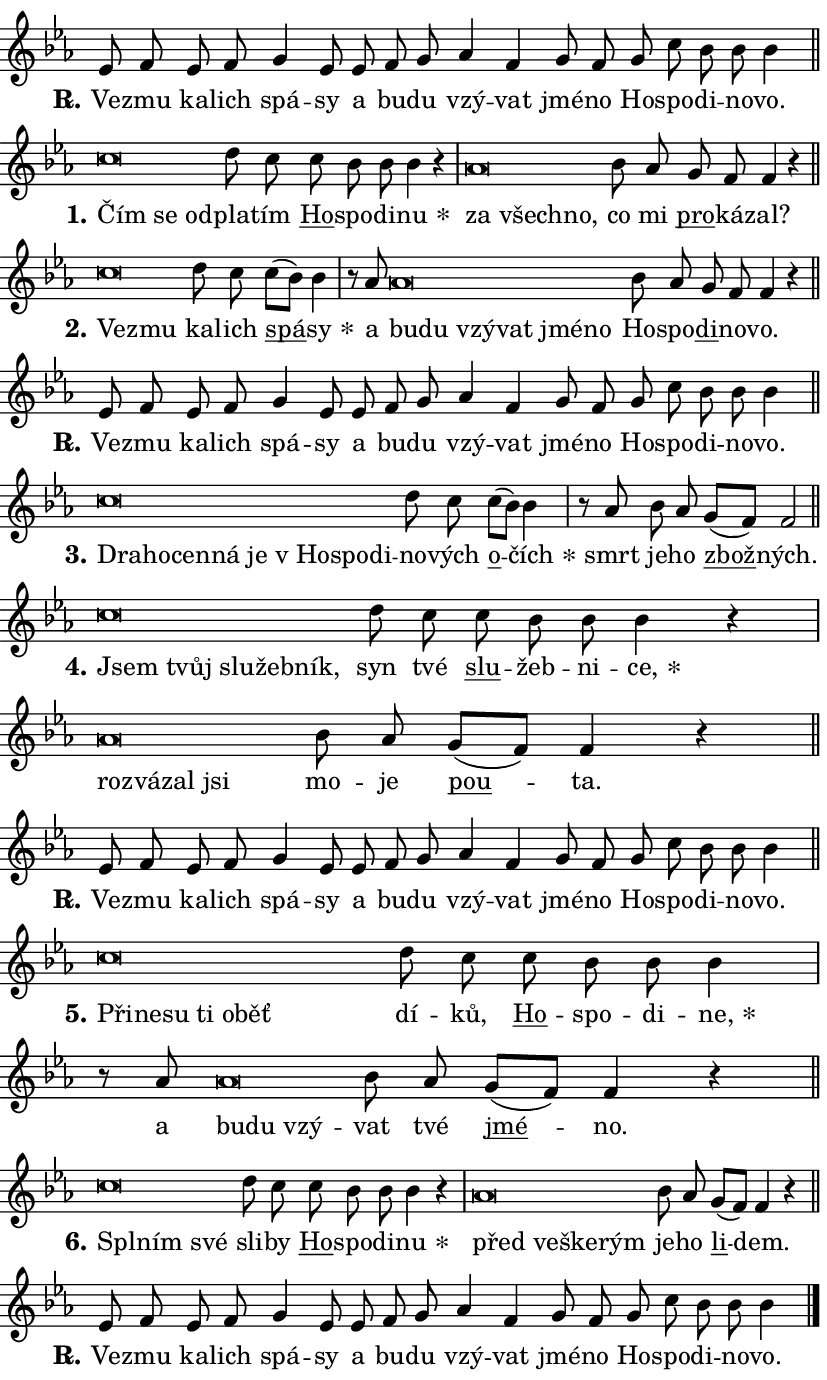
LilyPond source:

\version "2.24.0"
\header { tagline = "" }
\paper {
  indent = 0\cm
  top-margin = 0\cm
  right-margin = 0.13\cm % to fit lyric hyphens
  bottom-margin = 0\cm
  left-margin = 0\cm
  paper-width = 14\cm
  page-breaking = #ly:one-page-breaking
  system-system-spacing.basic-distance = #11
  score-system-spacing.basic-distance = #11
  ragged-last = ##f
}


%% Author: Thomas Morley
%% https://lists.gnu.org/archive/html/lilypond-user/2020-05/msg00002.html
#(define (line-position grob)
"Returns position of @var[grob} in current system:
   @code{'start}, if at first time-step
   @code{'end}, if at last time-step
   @code{'middle} otherwise
"
  (let* ((col (ly:item-get-column grob))
         (ln (ly:grob-object col 'left-neighbor))
         (rn (ly:grob-object col 'right-neighbor))
         (col-to-check-left (if (ly:grob? ln) ln col))
         (col-to-check-right (if (ly:grob? rn) rn col))
         (break-dir-left
           (and
             (ly:grob-property col-to-check-left 'non-musical #f)
             (ly:item-break-dir col-to-check-left)))
         (break-dir-right
           (and
             (ly:grob-property col-to-check-right 'non-musical #f)
             (ly:item-break-dir col-to-check-right))))
        (cond ((eqv? 1 break-dir-left) 'start)
              ((eqv? -1 break-dir-right) 'end)
              (else 'middle))))

#(define (tranparent-at-line-position vctor)
  (lambda (grob)
  "Relying on @code{line-position} select the relevant enry from @var{vctor}.
Used to determine transparency,"
    (case (line-position grob)
      ((end) (not (vector-ref vctor 0)))
      ((middle) (not (vector-ref vctor 1)))
      ((start) (not (vector-ref vctor 2))))))

noteHeadBreakVisibility =
#(define-music-function (break-visibility)(vector?)
"Makes @code{NoteHead}s transparent relying on @var{break-visibility}"
#{
  \override NoteHead.transparent =
    #(tranparent-at-line-position break-visibility)
#})

#(define delete-ledgers-for-transparent-note-heads
  (lambda (grob)
    "Reads whether a @code{NoteHead} is transparent.
If so this @code{NoteHead} is removed from @code{'note-heads} from
@var{grob}, which is supposed to be @code{LedgerLineSpanner}.
As a result ledgers are not printed for this @code{NoteHead}"
    (let* ((nhds-array (ly:grob-object grob 'note-heads))
           (nhds-list
             (if (ly:grob-array? nhds-array)
                 (ly:grob-array->list nhds-array)
                 '()))
           ;; Relies on the transparent-property being done before
           ;; Staff.LedgerLineSpanner.after-line-breaking is executed.
           ;; This is fragile ...
           (to-keep
             (remove
               (lambda (nhd)
                 (ly:grob-property nhd 'transparent #f))
               nhds-list)))
      ;; TODO find a better method to iterate over grob-arrays, similiar
      ;; to filter/remove etc for lists
      ;; For now rebuilt from scratch
      (set! (ly:grob-object grob 'note-heads)  '())
      (for-each
        (lambda (nhd)
          (ly:pointer-group-interface::add-grob grob 'note-heads nhd))
        to-keep))))

squashNotes = {
  \override NoteHead.X-extent = #'(-0.2 . 0.2)
  \override NoteHead.Y-extent = #'(-0.75 . 0)
  \override NoteHead.stencil =
    #(lambda (grob)
       (let ((pos (ly:grob-property grob 'staff-position)))
         (begin
           (if (< pos -7) (display "ERROR: Lower brevis then expected\n") (display ""))
           (if (<= pos -6) ly:text-interface::print ly:note-head::print))))
}
unSquashNotes = {
  \revert NoteHead.X-extent
  \revert NoteHead.Y-extent
  \revert NoteHead.stencil
}

hideNotes = \noteHeadBreakVisibility #begin-of-line-visible
unHideNotes = \noteHeadBreakVisibility #all-visible

% work-around for resetting accidentals
% https://lilypond.org/doc/v2.23/Documentation/notation/displaying-rhythms#unmetered-music
cadenzaMeasure = {
  \cadenzaOff
  \partial 1024 s1024
  \cadenzaOn
}

#(define-markup-command (accent layout props text) (markup?)
  "Underline accented syllable"
  (interpret-markup layout props
    #{\markup \override #'(offset . 4.3) \underline { #text }#}))

responsum = \markup \concat {
  "R" \hspace #-1.05 \path #0.1 #'((moveto 0 0.07) (lineto 0.9 0.8)) \hspace #0.05 "."
}

spaceSize = #0.6828661417322834 % exact space size for TeX Gyre Schola

\layout {
  \context {
    \Staff
    \remove "Time_signature_engraver"
    \override LedgerLineSpanner.after-line-breaking = #delete-ledgers-for-transparent-note-heads
  }
  \context {
    \Lyrics {
      \override LyricSpace.minimum-distance = \spaceSize
      \override LyricText.font-name = #"TeX Gyre Schola"
      \override LyricText.font-size = 1
      \override StanzaNumber.font-name = #"TeX Gyre Schola Bold"
      \override StanzaNumber.font-size = 1
    }
  }
  \context {
    \Score 
    \override NoteHead.text =
      #(lambda (grob) 
        (let ((pos (ly:grob-property grob 'staff-position)))
          #{\markup {
            \combine
              \halign #-0.55 \raise #(if (= pos -6) 0 0.5) \override #'(thickness . 2) \draw-line #'(3.2 . 0)
              \musicglyph "noteheads.sM1"
          }#}))
  }
}

% magnetic-lyrics.ily
%
%   written by
%     Jean Abou Samra <jean@abou-samra.fr>
%     Werner Lemberg <wl@gnu.org>
%
%   adapted by
%     Jiri Hon <jiri.hon@gmail.com>
%
% Version 2022-Apr-15

% https://www.mail-archive.com/lilypond-user@gnu.org/msg149350.html

#(define (Left_hyphen_pointer_engraver context)
   "Collect syllable-hyphen-syllable occurrences in lyrics and store
them in properties.  This engraver only looks to the left.  For
example, if the lyrics input is @code{foo -- bar}, it does the
following.

@itemize @bullet
@item
Set the @code{text} property of the @code{LyricHyphen} grob between
@q{foo} and @q{bar} to @code{foo}.

@item
Set the @code{left-hyphen} property of the @code{LyricText} grob with
text @q{foo} to the @code{LyricHyphen} grob between @q{foo} and
@q{bar}.
@end itemize

Use this auxiliary engraver in combination with the
@code{lyric-@/text::@/apply-@/magnetic-@/offset!} hook."
   (let ((hyphen #f)
         (text #f))
     (make-engraver
      (acknowledgers
       ((lyric-syllable-interface engraver grob source-engraver)
        (set! text grob)))
      (end-acknowledgers
       ((lyric-hyphen-interface engraver grob source-engraver)
        ;(when (not (grob::has-interface grob 'lyric-space-interface))
          (set! hyphen grob)));)
      ((stop-translation-timestep engraver)
       (when (and text hyphen)
         (ly:grob-set-object! text 'left-hyphen hyphen))
       (set! text #f)
       (set! hyphen #f)))))

#(define (lyric-text::apply-magnetic-offset! grob)
   "If the space between two syllables is less than the value in
property @code{LyricText@/.details@/.squash-threshold}, move the right
syllable to the left so that it gets concatenated with the left
syllable.

Use this function as a hook for
@code{LyricText@/.after-@/line-@/breaking} if the
@code{Left_@/hyphen_@/pointer_@/engraver} is active."
   (let ((hyphen (ly:grob-object grob 'left-hyphen #f)))
     (when hyphen
       (let ((left-text (ly:spanner-bound hyphen LEFT)))
         (when (grob::has-interface left-text 'lyric-syllable-interface)
           (let* ((common (ly:grob-common-refpoint grob left-text X))
                  (this-x-ext (ly:grob-extent grob common X))
                  (left-x-ext
                   (begin
                     ;; Trigger magnetism for left-text.
                     (ly:grob-property left-text 'after-line-breaking)
                     (ly:grob-extent left-text common X)))
                  ;; `delta` is the gap width between two syllables.
                  (delta (- (interval-start this-x-ext)
                            (interval-end left-x-ext)))
                  (details (ly:grob-property grob 'details))
                  (threshold (assoc-get 'squash-threshold details 0.2)))
             (when (< delta threshold)
               (let* (;; We have to manipulate the input text so that
                      ;; ligatures crossing syllable boundaries are not
                      ;; disabled.  For languages based on the Latin
                      ;; script this is essentially a beautification.
                      ;; However, for non-Western scripts it can be a
                      ;; necessity.
                      (lt (ly:grob-property left-text 'text))
                      (rt (ly:grob-property grob 'text))
                      (is-space (grob::has-interface hyphen 'lyric-space-interface))
                      (space (if is-space " " ""))
                      (extra-delta (if is-space spaceSize 0))
                      ;; Append new syllable.
                      (ltrt-space (if (and (string? lt) (string? rt))
                                (string-append lt space rt)
                                (make-concat-markup (list lt space rt))))
                      ;; Right-align `ltrt` to the right side.
                      (ltrt-space-markup (grob-interpret-markup
                               grob
                               (make-translate-markup
                                (cons (interval-length this-x-ext) 0)
                                (make-right-align-markup ltrt-space)))))
                 (begin
                   ;; Don't print `left-text`.
                   (ly:grob-set-property! left-text 'stencil #f)
                   ;; Set text and stencil (which holds all collected
                   ;; syllables so far) and shift it to the left.
                   (ly:grob-set-property! grob 'text ltrt-space)
                   (ly:grob-set-property! grob 'stencil ltrt-space-markup)
                   (ly:grob-translate-axis! grob (- (- delta extra-delta)) X))))))))))


#(define (lyric-hyphen::displace-bounds-first grob)
   ;; Make very sure this callback isn't triggered too early.
   (let ((left (ly:spanner-bound grob LEFT))
         (right (ly:spanner-bound grob RIGHT)))
     (ly:grob-property left 'after-line-breaking)
     (ly:grob-property right 'after-line-breaking)
     (ly:lyric-hyphen::print grob)))

squashThreshold = #0.4

\layout {
  \context {
    \Lyrics
    \consists #Left_hyphen_pointer_engraver
    \override LyricText.after-line-breaking =
      #lyric-text::apply-magnetic-offset!
    \override LyricHyphen.stencil = #lyric-hyphen::displace-bounds-first
    \override LyricText.details.squash-threshold = \squashThreshold
    \override LyricHyphen.minimum-distance = 0
    \override LyricHyphen.minimum-length = \squashThreshold
  }
}

squashText = \override LyricText.details.squash-threshold = 9999
unSquashText = \override LyricText.details.squash-threshold = \squashThreshold

leftText = \override LyricText.self-alignment-X = #LEFT
unLeftText = \revert LyricText.self-alignment-X

starOffset = #(lambda (grob) 
                (let ((x_offset (ly:self-alignment-interface::aligned-on-x-parent grob)))
                  (if (= x_offset 0) 0 (+ x_offset 1.2))))

star = #(define-music-function (syllable)(string?)
"Append star separator at the end of a syllable"
#{
  \once \override LyricText.X-offset = #starOffset
  \lyricmode { \markup {
    #syllable
    \override #'((font-name . "TeX Gyre Schola Bold")) \hspace #0.2 \lower #0.65 \larger "*"
  } }
#})

starAccent = #(define-music-function (syllable)(string?)
"Append star separator at the end of a syllable and make accent"
#{
  \once \override LyricText.X-offset = #starOffset
  \lyricmode { \markup {
    \accent #syllable
    \override #'((font-name . "TeX Gyre Schola Bold")) \hspace #0.2 \lower #0.65 \larger "*"
  } }
#})

breath = #(define-music-function (syllable)(string?)
"Append breathing indicator at the end of a syllable"
#{
  \lyricmode { \markup { #syllable "+" } }
#})

optionalBreath = #(define-music-function (syllable)(string?)
"Append optional breathing indicator at the end of a syllable"
#{
  \lyricmode { \markup { #syllable "(+)" } }
#})


\score {
    <<
        \new Voice = "melody" { \cadenzaOn \key es \major \relative { es'8 f es f g4 es8 es \bar "" f g \bar "" as4 f \bar "" g8 f g c bes bes bes4 \cadenzaMeasure \bar "||" \break } }
        \new Lyrics \lyricsto "melody" { \lyricmode { \set stanza = \responsum
Ve -- zmu ka -- lich spá -- sy a bu -- du vzý -- vat jmé -- no Ho -- spo -- di -- no -- vo. } }
    >>
    \layout {}
}

\score {
    <<
        \new Voice = "melody" { \cadenzaOn \key es \major \relative { \squashNotes c''\breve*1/16 \hideNotes \breve*1/16 \breve*1/16 \bar "" \unHideNotes \unSquashNotes d8 c \bar "" c bes bes bes4 r \cadenzaMeasure \bar "|" \squashNotes as\breve*1/16 \hideNotes \breve*1/16 \breve*1/16 \bar "" \unHideNotes \unSquashNotes bes8 as \bar "" g f f4 r \cadenzaMeasure \bar "||" \break } }
        \new Lyrics \lyricsto "melody" { \lyricmode { \set stanza = "1."
\leftText Čím \squashText se od -- \unLeftText \unSquashText pla -- tím \markup \accent Ho -- spo -- di -- \star nu \leftText za \squashText všech -- no, \unLeftText \unSquashText co mi \markup \accent pro -- ká -- zal? } }
    >>
    \layout {}
}

\score {
    <<
        \new Voice = "melody" { \cadenzaOn \key es \major \relative { \squashNotes c''\breve*1/16 \hideNotes \breve*1/16 \bar "" \unHideNotes \unSquashNotes d8 c \bar "" c[( bes)] bes4 \cadenzaMeasure \bar "|" r8 as8 \squashNotes as\breve*1/16 \hideNotes \breve*1/16 \bar "" \breve*1/16 \bar "" \breve*1/16 \bar "" \breve*1/16 \breve*1/16 \bar "" \unHideNotes \unSquashNotes bes8 as \bar "" g f f4 r \cadenzaMeasure \bar "||" \break } }
        \new Lyrics \lyricsto "melody" { \lyricmode { \set stanza = "2."
\leftText Ve -- \squashText zmu \unLeftText \unSquashText ka -- lich \markup \accent spá -- \star sy a \leftText bu -- \squashText du vzý -- vat jmé -- no \unLeftText \unSquashText Ho -- spo -- \markup \accent di -- no -- vo. } }
    >>
    \layout {}
}

\score {
    <<
        \new Voice = "melody" { \cadenzaOn \key es \major \relative { es'8 f es f g4 es8 es \bar "" f g \bar "" as4 f \bar "" g8 f g c bes bes bes4 \cadenzaMeasure \bar "||" \break } }
        \new Lyrics \lyricsto "melody" { \lyricmode { \set stanza = \responsum
Ve -- zmu ka -- lich spá -- sy a bu -- du vzý -- vat jmé -- no Ho -- spo -- di -- no -- vo. } }
    >>
    \layout {}
}

\score {
    <<
        \new Voice = "melody" { \cadenzaOn \key es \major \relative { \squashNotes c''\breve*1/16 \hideNotes \breve*1/16 \bar "" \breve*1/16 \bar "" \breve*1/16 \bar "" \breve*1/16 \bar "" \breve*1/16 \bar "" \breve*1/16 \breve*1/16 \bar "" \unHideNotes \unSquashNotes d8 c \bar "" c[( bes)] bes4 \cadenzaMeasure \bar "|" r8 as8 bes8 as \bar "" g[( f)] f2 \cadenzaMeasure \bar "||" \break } }
        \new Lyrics \lyricsto "melody" { \lyricmode { \set stanza = "3."
\leftText Dra -- \squashText ho -- cen -- ná je "v Ho" -- spo -- di -- \unLeftText \unSquashText no -- vých \markup \accent o -- \star čích smrt je -- ho \markup \accent zbož -- ných. } }
    >>
    \layout {}
}

\score {
    <<
        \new Voice = "melody" { \cadenzaOn \key es \major \relative { \squashNotes c''\breve*1/16 \hideNotes \breve*1/16 \bar "" \breve*1/16 \bar "" \breve*1/16 \breve*1/16 \bar "" \unHideNotes \unSquashNotes d8 c \bar "" c bes bes bes4 r \cadenzaMeasure \bar "|" \squashNotes as\breve*1/16 \hideNotes \breve*1/16 \bar "" \breve*1/16 \breve*1/16 \bar "" \unHideNotes \unSquashNotes bes8 as \bar "" g[( f)] f4 r \cadenzaMeasure \bar "||" \break } }
        \new Lyrics \lyricsto "melody" { \lyricmode { \set stanza = "4."
\leftText Jsem \squashText tvůj slu -- žeb -- ník, \unLeftText \unSquashText syn tvé \markup \accent slu -- žeb -- ni -- \star ce, \leftText roz -- \squashText vá -- zal jsi \unLeftText \unSquashText mo -- je \markup \accent pou -- ta. } }
    >>
    \layout {}
}

\score {
    <<
        \new Voice = "melody" { \cadenzaOn \key es \major \relative { es'8 f es f g4 es8 es \bar "" f g \bar "" as4 f \bar "" g8 f g c bes bes bes4 \cadenzaMeasure \bar "||" \break } }
        \new Lyrics \lyricsto "melody" { \lyricmode { \set stanza = \responsum
Ve -- zmu ka -- lich spá -- sy a bu -- du vzý -- vat jmé -- no Ho -- spo -- di -- no -- vo. } }
    >>
    \layout {}
}

\score {
    <<
        \new Voice = "melody" { \cadenzaOn \key es \major \relative { \squashNotes c''\breve*1/16 \hideNotes \breve*1/16 \bar "" \breve*1/16 \bar "" \breve*1/16 \bar "" \breve*1/16 \breve*1/16 \bar "" \unHideNotes \unSquashNotes d8 c \bar "" c bes bes bes4 \cadenzaMeasure \bar "|" r8 as8 \squashNotes as\breve*1/16 \hideNotes \breve*1/16 \breve*1/16 \bar "" \unHideNotes \unSquashNotes bes8 as \bar "" g[( f)] f4 r \cadenzaMeasure \bar "||" \break } }
        \new Lyrics \lyricsto "melody" { \lyricmode { \set stanza = "5."
\leftText Při -- \squashText ne -- su ti o -- běť \unLeftText \unSquashText dí -- ků, \markup \accent Ho -- spo -- di -- \star ne, a \leftText bu -- \squashText du vzý -- \unLeftText \unSquashText vat tvé \markup \accent jmé -- no. } }
    >>
    \layout {}
}

\score {
    <<
        \new Voice = "melody" { \cadenzaOn \key es \major \relative { \squashNotes c''\breve*1/16 \hideNotes \breve*1/16 \breve*1/16 \bar "" \unHideNotes \unSquashNotes d8 c \bar "" c bes bes bes4 r \cadenzaMeasure \bar "|" \squashNotes as\breve*1/16 \hideNotes \breve*1/16 \bar "" \breve*1/16 \breve*1/16 \bar "" \unHideNotes \unSquashNotes bes8 as \bar "" g[( f)] f4 r \cadenzaMeasure \bar "||" \break } }
        \new Lyrics \lyricsto "melody" { \lyricmode { \set stanza = "6."
\leftText Spl -- \squashText ním své \unLeftText \unSquashText sli -- by \markup \accent Ho -- spo -- di -- \star nu \leftText před \squashText ve -- ške -- rým \unLeftText \unSquashText je -- ho \markup \accent li -- dem. } }
    >>
    \layout {}
}

\score {
    <<
        \new Voice = "melody" { \cadenzaOn \key es \major \relative { es'8 f es f g4 es8 es \bar "" f g \bar "" as4 f \bar "" g8 f g c bes bes bes4 \cadenzaMeasure \bar "||" \break } \bar "|." }
        \new Lyrics \lyricsto "melody" { \lyricmode { \set stanza = \responsum
Ve -- zmu ka -- lich spá -- sy a bu -- du vzý -- vat jmé -- no Ho -- spo -- di -- no -- vo. } }
    >>
    \layout {}
}
